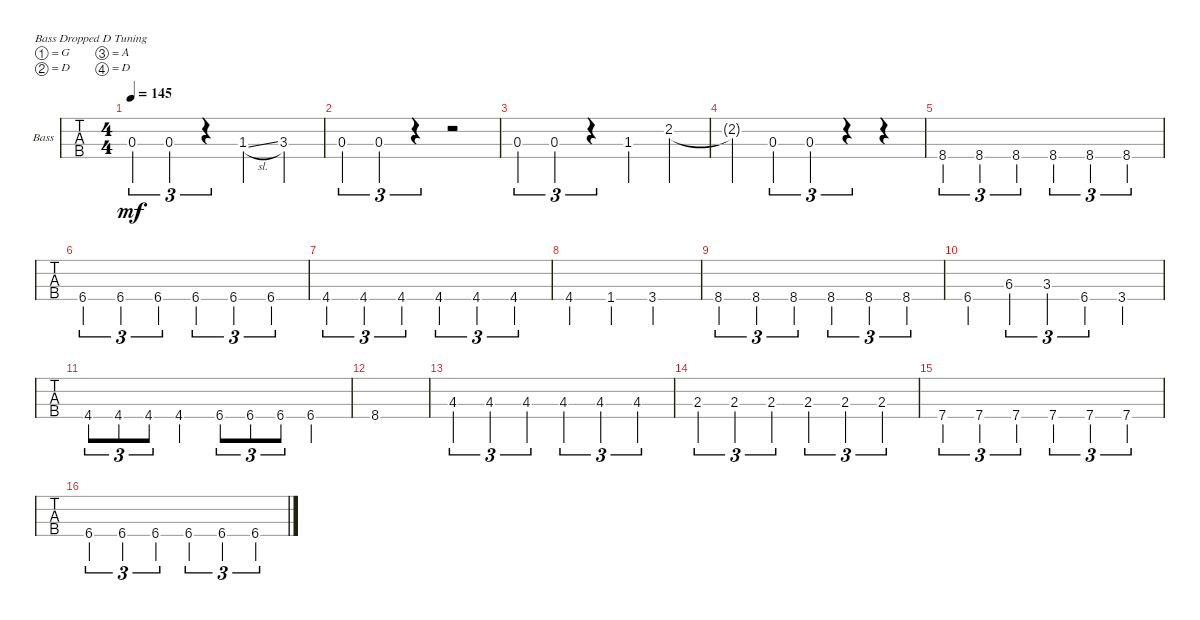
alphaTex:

\defaultSystemsLayout 4
\bracketExtendMode groupsimilarinstruments
\firstSystemTrackNameOrientation horizontal
\otherSystemsTrackNameOrientation horizontal
\track ("Bass" "Bass") {instrument electricbassfinger}
\staff {tabs}
\tuning (G2 D2 A1 D1)
\ts (4 4)
\tempo 145
\clef f4
\scale
0.333333
\ks c
0.3.4{tu (3 2) dy mf} 0.3.4{tu (3 2)} r.4{tu (3 2)} 1.3{sl}.4 3.3.4 |
\scale
0.333333 0.3.4{tu (3 2)} 0.3.4{tu (3 2)} r.4{tu (3 2)} r.2 |
\scale
0.333333 0.3.4{tu (3 2)} 0.3.4{tu (3 2)} r.4{tu (3 2)} 1.3.4 2.2.4 |
\scale
0.333333 2.2{t}.4 0.3.4{tu (3 2)} 0.3.4{tu (3 2)} r.4{tu (3 2)} r.4 |
\scale
0.333333 8.4.4{tu (3 2)} 8.4.4{tu (3 2)} 8.4.4{tu (3 2)} 8.4.4{tu (3 2)} 8.4.4{tu (3 2)} 8.4.4{tu (3 2)} |
\scale
0.333333 6.4.4{tu (3 2)} 6.4.4{tu (3 2)} 6.4.4{tu (3 2)} 6.4.4{tu (3 2)} 6.4.4{tu (3 2)} 6.4.4{tu (3 2)} |
\scale
0.333333 4.4.4{tu (3 2)} 4.4.4{tu (3 2)} 4.4.4{tu (3 2)} 4.4.4{tu (3 2)} 4.4.4{tu (3 2)} 4.4.4{tu (3 2)} |
\scale
0.333333 4.4.4 1.4.4 3.4.2 |
\scale
0.333333 8.4.4{tu (3 2)} 8.4.4{tu (3 2)} 8.4.4{tu (3 2)} 8.4.4{tu (3 2)} 8.4.4{tu (3 2)} 8.4.4{tu (3 2)} |
\scale
0.333333 6.4.4 6.3.4{tu (3 2)} 3.3.4{tu (3 2)} 6.4.4{tu (3 2)} 3.4.4 |
\scale
0.333333 4.4.8{tu (3 2)} 4.4.8{tu (3 2)} 4.4.8{tu (3 2)} 4.4.4 6.4.8{tu (3 2)} 6.4.8{tu (3 2)} 6.4.8{tu (3 2)} 6.4.4 |
\scale
0.333333 8.4.1 |
\scale
0.333333 4.3.4{tu (3 2)} 4.3.4{tu (3 2)} 4.3.4{tu (3 2)} 4.3.4{tu (3 2)} 4.3.4{tu (3 2)} 4.3.4{tu (3 2)} |
\scale
0.333333 2.3.4{tu (3 2)} 2.3.4{tu (3 2)} 2.3.4{tu (3 2)} 2.3.4{tu (3 2)} 2.3.4{tu (3 2)} 2.3.4{tu (3 2)} |
\scale
0.333333 7.4.4{tu (3 2)} 7.4.4{tu (3 2)} 7.4.4{tu (3 2)} 7.4.4{tu (3 2)} 7.4.4{tu (3 2)} 7.4.4{tu (3 2)} |
\scale
0.333333 6.4.4{tu (3 2)} 6.4.4{tu (3 2)} 6.4.4{tu (3 2)} 6.4.4{tu (3 2)} 6.4.4{tu (3 2)} 6.4.4{tu (3 2)}
